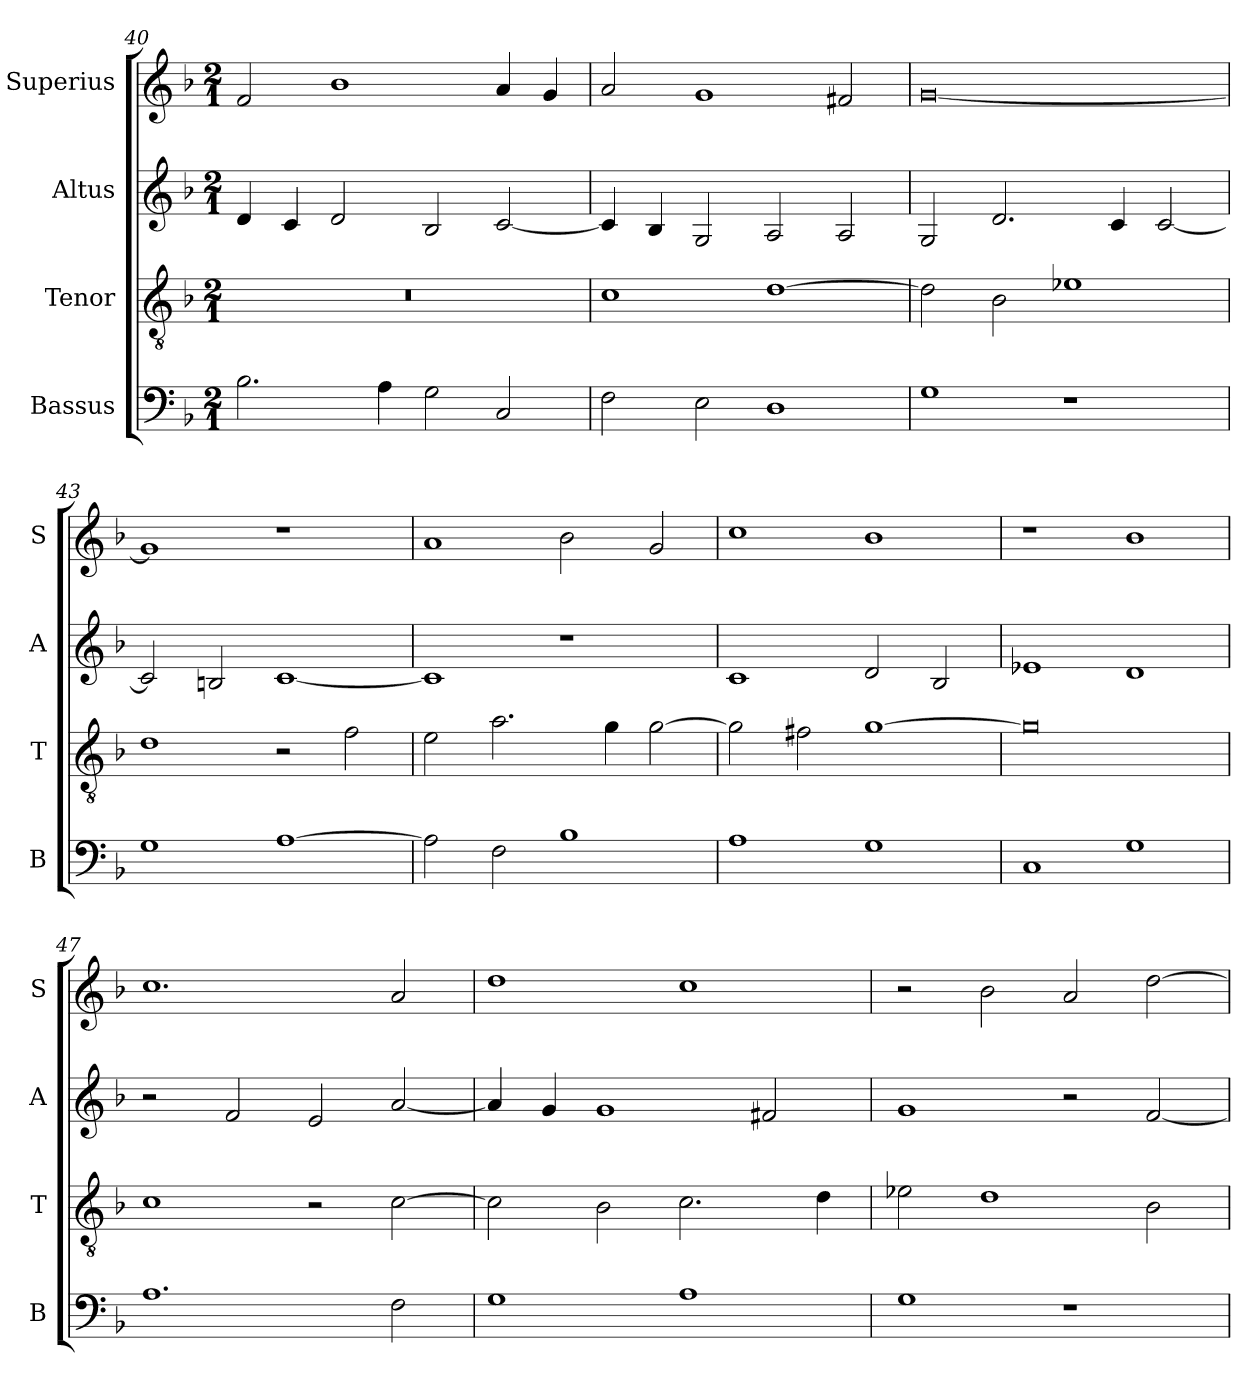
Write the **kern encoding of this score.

**kern	**kern	**kern	**kern
*part4	*part3	*part2	*part1
*staff4	*staff3	*staff2	*staff1
*I"Bassus	*I"Tenor	*I"Altus	*I"Superius
*I'B	*I'T	*I'A	*I'S
*clefF4	*clefGv2	*clefG2	*clefG2
*k[b-]	*k[b-]	*k[b-]	*k[b-]
*F:	*F:	*F:	*F:
*M2/1	*M2/1	*M2/1	*M2/1
=40	=40	=40	=40
2.B-	0r	4d	2f
.	.	4c	.
.	.	2d	1b-
4A	.	.	.
2G	.	2B-	.
2C	.	[2c	4a
.	.	.	4g
=41	=41	=41	=41
2F	1c	4c]	2a
.	.	4B-	.
2E	.	2G	1g
1D	[1d	2A	.
.	.	2A	2f#X
=42	=42	=42	=42
1G	2d]	2G	[0g
.	2B-	2.d	.
1r	1e-X	.	.
.	.	4c	.
.	.	[2c	.
=43	=43	=43	=43
1G	1d	2c]	1g]
.	.	2Bn	.
[1A	2r	[1c	1r
.	2f	.	.
=44	=44	=44	=44
2A]	2e	1c]	1a
2F	2.a	.	.
1B-	.	1r	2b-
.	4g	.	.
.	[2g	.	2g
=45	=45	=45	=45
1A	2g]	1c	1cc
.	2f#X	.	.
1G	[1g	2d	1b-
.	.	2B-	.
=46	=46	=46	=46
1C	0g]	1e-X	1r
1G	.	1d	1b-
=47	=47	=47	=47
1.A	1c	2r	1.cc
.	.	2f	.
.	2r	2e	.
2F	[2c	[2a	2a
=48	=48	=48	=48
1G	2c]	4a]	1dd
.	.	4g	.
.	2B-	1g	.
1A	2.c	.	1cc
.	.	2f#X	.
.	4d	.	.
=49	=49	=49	=49
1G	2e-X	1g	2r
.	1d	.	2b-
1r	.	2r	2a
.	2B-	[2f	[2dd
=	=	=	=
*-	*-	*-	*-
